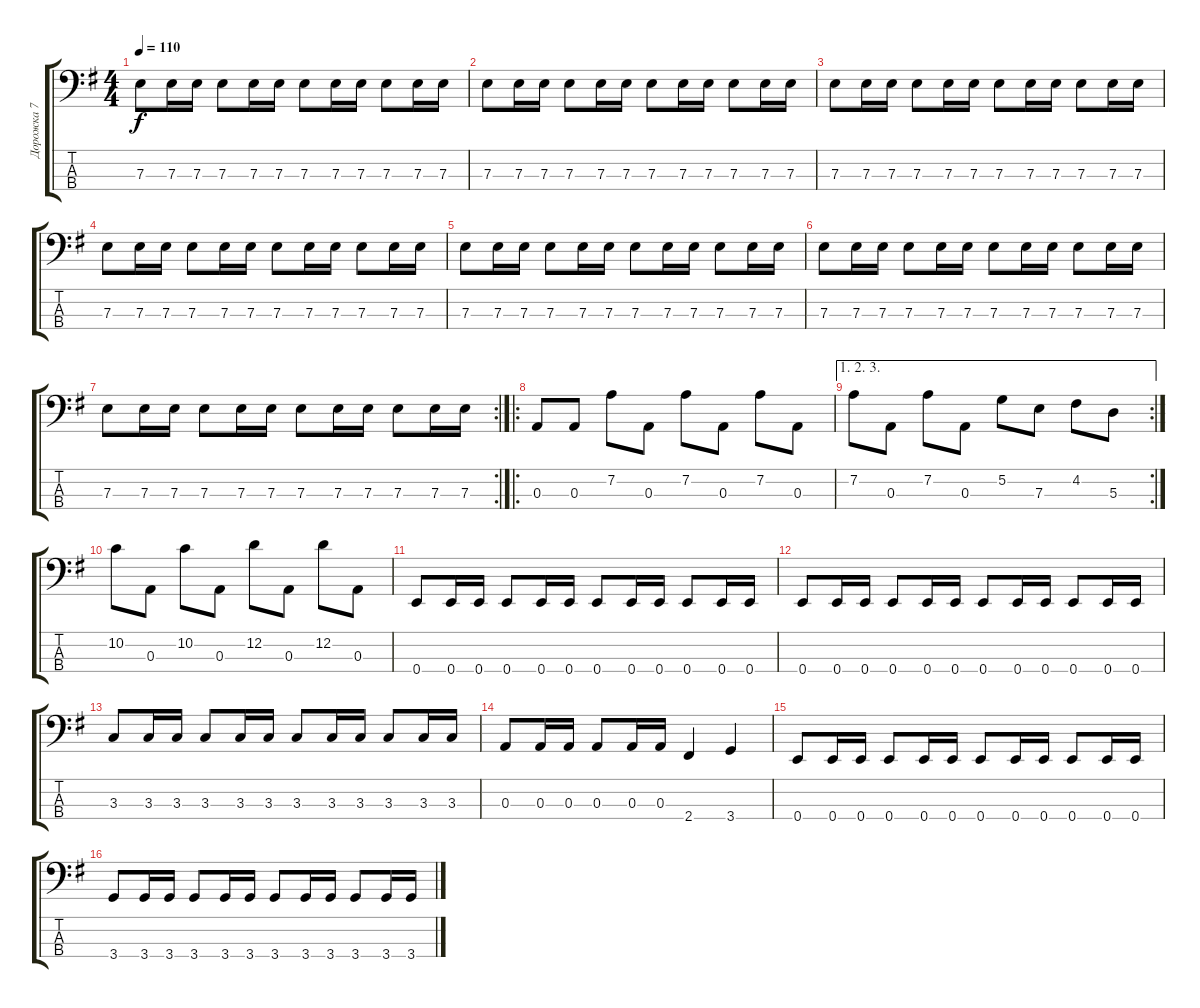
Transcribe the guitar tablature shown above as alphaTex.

\track ("Дорожка 7" "Дорожка 7") {instrument electricbasspick}
\staff {score tabs}
\tuning (G2 D2 A1 E1) {hide}
\ts (4 4)
\tempo 110
\clef f4
\ks eminor
7.3.8{dy f} 7.3.16 7.3.16 7.3.8 7.3.16 7.3.16 7.3.8 7.3.16 7.3.16 7.3.8 7.3.16 7.3.16 |
7.3.8 7.3.16 7.3.16 7.3.8 7.3.16 7.3.16 7.3.8 7.3.16 7.3.16 7.3.8 7.3.16 7.3.16 |
7.3.8 7.3.16 7.3.16 7.3.8 7.3.16 7.3.16 7.3.8 7.3.16 7.3.16 7.3.8 7.3.16 7.3.16 |
7.3.8 7.3.16 7.3.16 7.3.8 7.3.16 7.3.16 7.3.8 7.3.16 7.3.16 7.3.8 7.3.16 7.3.16 |
7.3.8 7.3.16 7.3.16 7.3.8 7.3.16 7.3.16 7.3.8 7.3.16 7.3.16 7.3.8 7.3.16 7.3.16 |
7.3.8 7.3.16 7.3.16 7.3.8 7.3.16 7.3.16 7.3.8 7.3.16 7.3.16 7.3.8 7.3.16 7.3.16 |
\rc 2
7.3.8 7.3.16 7.3.16 7.3.8 7.3.16 7.3.16 7.3.8 7.3.16 7.3.16 7.3.8 7.3.16 7.3.16 |
\ro
0.3.8 0.3.8 7.2.8 0.3.8 7.2.8 0.3.8 7.2.8 0.3.8 |
\ae (1 2 3)
\rc 2
7.2.8 0.3.8 7.2.8 0.3.8 5.2.8 7.3.8 4.2.8 5.3.8 |
10.2.8 0.3.8 10.2.8 0.3.8 12.2.8 0.3.8 12.2.8 0.3.8 |
0.4.8 0.4.16 0.4.16 0.4.8 0.4.16 0.4.16 0.4.8 0.4.16 0.4.16 0.4.8 0.4.16 0.4.16 |
0.4.8 0.4.16 0.4.16 0.4.8 0.4.16 0.4.16 0.4.8 0.4.16 0.4.16 0.4.8 0.4.16 0.4.16 |
3.3.8 3.3.16 3.3.16 3.3.8 3.3.16 3.3.16 3.3.8 3.3.16 3.3.16 3.3.8 3.3.16 3.3.16 |
0.3.8 0.3.16 0.3.16 0.3.8 0.3.16 0.3.16 2.4.4 3.4.4 |
0.4.8 0.4.16 0.4.16 0.4.8 0.4.16 0.4.16 0.4.8 0.4.16 0.4.16 0.4.8 0.4.16 0.4.16 |
3.4.8 3.4.16 3.4.16 3.4.8 3.4.16 3.4.16 3.4.8 3.4.16 3.4.16 3.4.8 3.4.16 3.4.16
